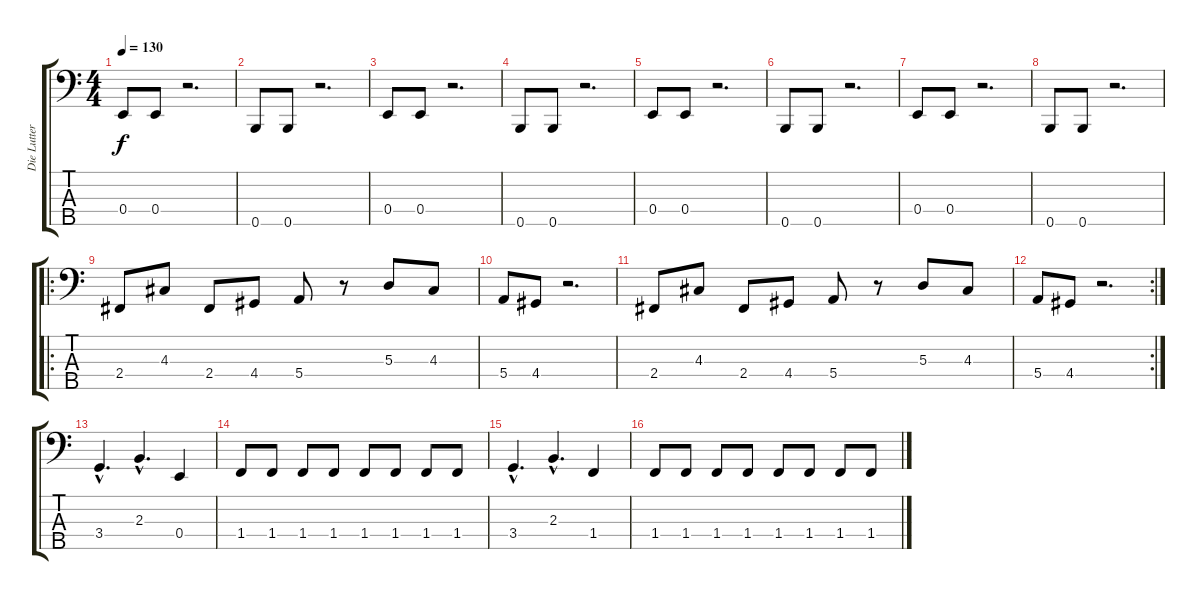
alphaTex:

\track ("Die Lutter" "Die Lutter") {instrument electricbassfinger}
\staff {score tabs}
\tuning (G2 D2 A1 E1 B0) {hide}
\ts (4 4)
\tempo 130
\clef f4
\ks c
0.4.8{dy f volume 13 instrument electricbassfinger} 0.4.8 r.2{d} |
0.5.8 0.5.8 r.2{d} |
0.4.8 0.4.8 r.2{d} |
0.5.8 0.5.8 r.2{d} |
0.4.8{volume 9} 0.4.8 r.2{d} |
0.5.8 0.5.8 r.2{d} |
0.4.8 0.4.8 r.2{d} |
0.5.8 0.5.8 r.2{d} |
\ro
2.4.8 4.3.8 2.4.8 4.4.8 5.4.8 r.8 5.3.8 4.3.8 |
5.4.8 4.4.8 r.2{d} |
2.4.8 4.3.8 2.4.8 4.4.8 5.4.8 r.8 5.3.8 4.3.8 |
\rc 2
5.4.8 4.4.8 r.2{d} |
3.4{hac}.4{d} 2.3{hac}.4{d} 0.4.4 |
1.4.8 1.4.8 1.4.8 1.4.8 1.4.8 1.4.8 1.4.8 1.4.8 |
3.4{hac}.4{d} 2.3{hac}.4{d} 1.4.4 |
1.4.8 1.4.8 1.4.8 1.4.8 1.4.8 1.4.8 1.4.8 1.4.8
